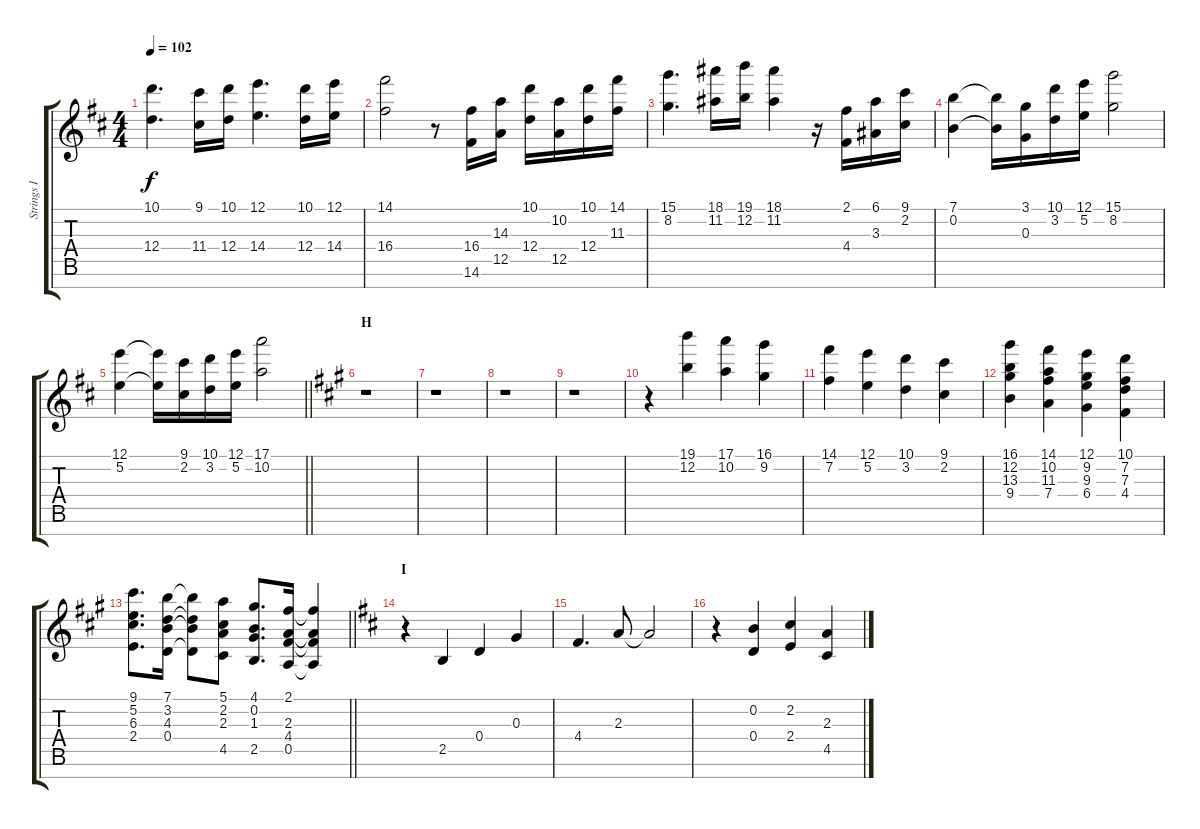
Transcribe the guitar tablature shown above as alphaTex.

\track ("Strings I" "Strings I") {instrument stringensemble1}
\staff {score tabs}
\tuning (E5 B4 G4 D4 A3 E3 B2) {hide}
\ts (4 4)
\tempo 102
\clef g2
\ks d
(10.1 12.4).4{d dy f} (9.1 11.4).16 (10.1 12.4).16 (12.1 14.4).4{d} (10.1 12.4).16 (12.1 14.4).16 |
(14.1 16.4).2 r.8 (16.4 14.6).16 (14.3 12.5).16 (10.1 12.4).16 (10.2 12.5).16 (10.1 12.4).16 (14.1 11.3).16 |
(15.1 8.2).4{d} (18.1 11.2).16 (19.1 12.2).16 (18.1 11.2).4 r.16 (2.1 4.4).16 (6.1 3.3).16 (9.1 2.2).16 |
(7.1 0.2).4 (7.1{t} 0.2{t}).16 (3.1 0.3).16 (10.1 3.2).16 (12.1 5.2).16 (15.1 8.2).2 |
\barLineRight lightlight
(12.1 5.2).4 (12.1{t} 5.2{t}).16 (9.1 2.2).16 (10.1 3.2).16 (12.1 5.2).16 (17.1 10.2).2 |
\section ("" "H")
\ks a
r.1 |
r.1 |
r.1 |
r.1 |
r.4 (19.1 12.2).4 (17.1 10.2).4 (16.1 9.2).4 |
(14.1 7.2).4 (12.1 5.2).4 (10.1 3.2).4 (9.1 2.2).4 |
(16.1 12.2 13.3 9.4).4 (14.1 10.2 11.3 7.4).4 (12.1 9.2 9.3 6.4).4 (10.1 7.2 7.3 4.4).4 |
\barLineRight lightlight
(9.1 5.2 6.3 2.4).8{d} (7.1 3.2 4.3 0.4).16 (7.1{t} 3.2{t} 4.3{t} 0.4{t}).8 (5.1 2.2 2.3 4.5).8 (4.1 0.2 1.3 2.5).8{d} (2.1 2.3 4.4 0.5).16 (2.1{t} 2.3{t} 4.4{t} 0.5{t}).4 |
\section ("" "I")
\ks d
r.4 2.5.4 0.4.4 0.3.4 |
4.4.4{d} 2.3.8 2.3{t}.2 |
r.4 (0.2 0.4).4 (2.2 2.4).4 (2.3 4.5).4
